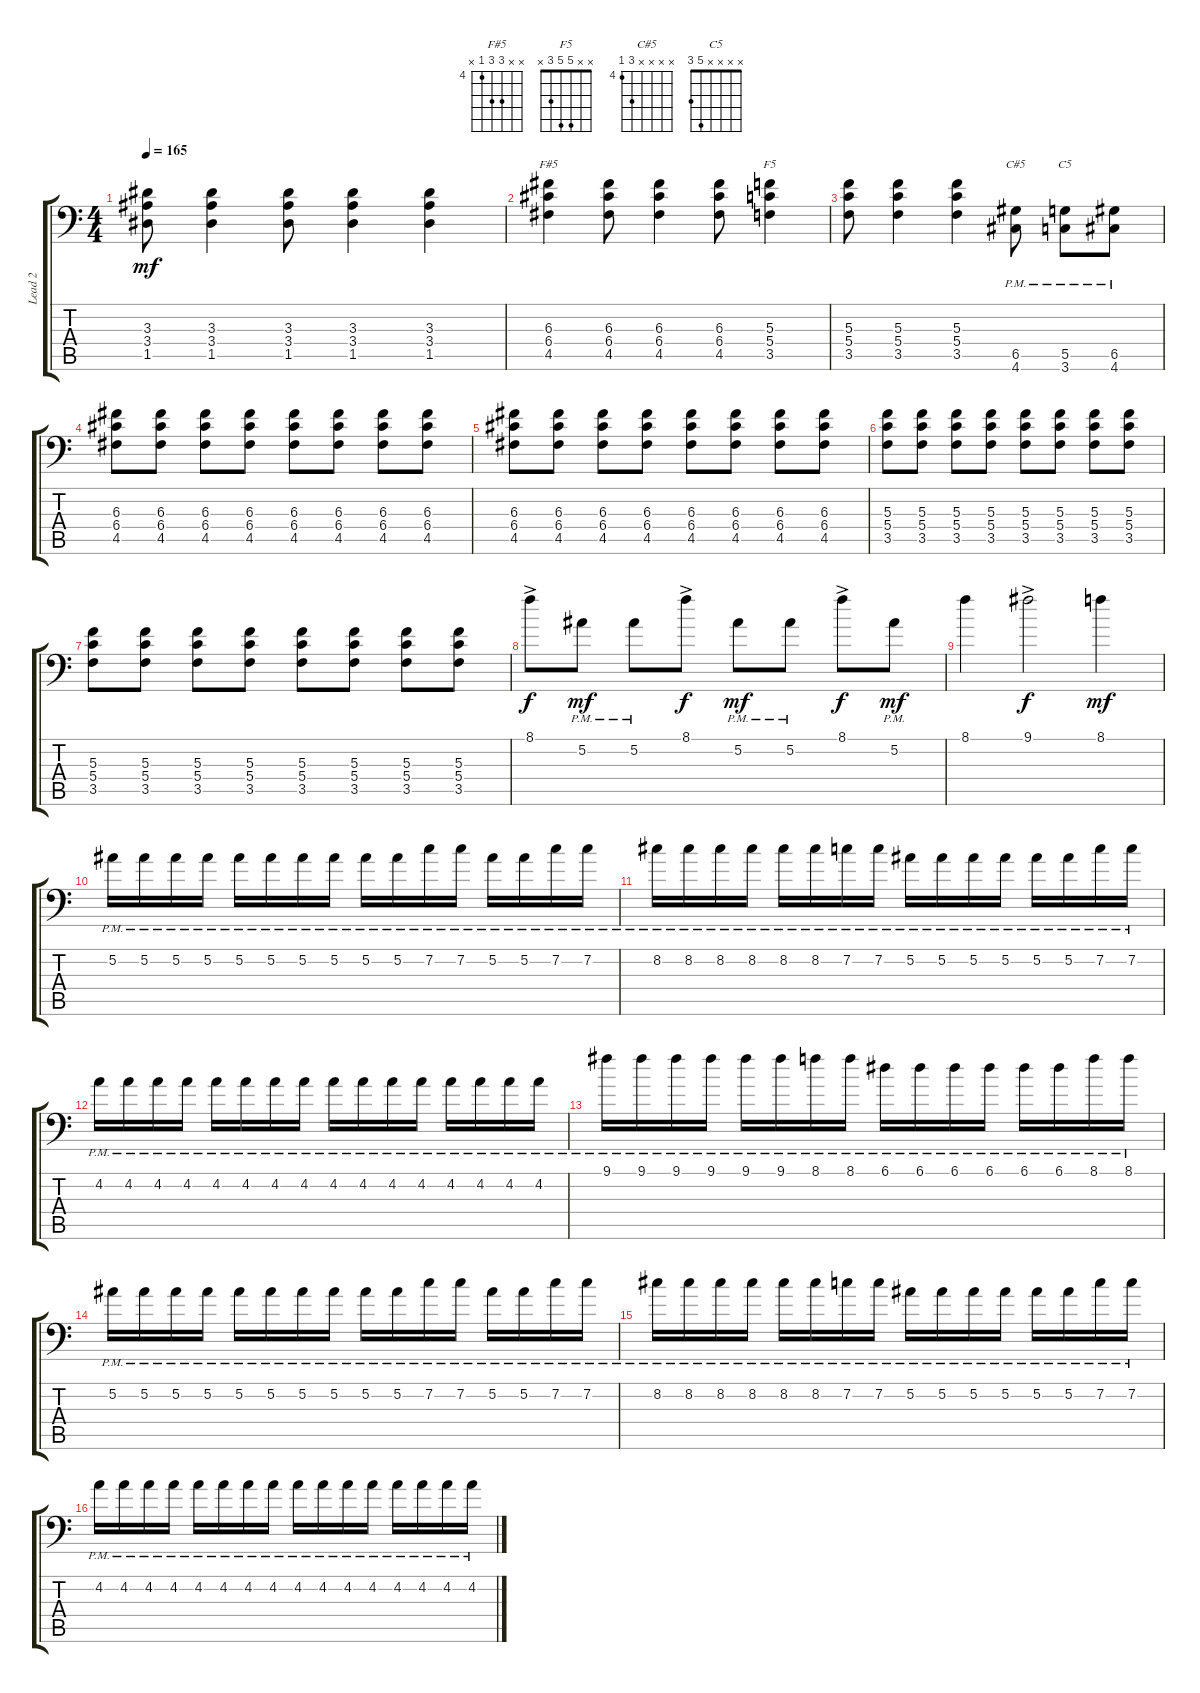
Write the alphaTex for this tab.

\track ("Lead 2" "Lead 2") {instrument overdrivenguitar}
\staff {score tabs}
\tuning (A3 F3 C3 G2 D2 A1) {hide}
\chord ("F#5" x x 6 6 4 x) {firstfret 4}
\chord ("F5" x x 5 5 3 x)
\chord ("C#5" x x x x 6 4) {firstfret 4}
\chord ("C5" x x x x 5 3)
\ts (4 4)
\tempo 165
\clef f4
\ks c
(3.3 3.4 1.5).8{dy mf} (3.3 3.4 1.5).4 (3.3 3.4 1.5).8 (3.3 3.4 1.5).4 (3.3 3.4 1.5).4 |
(6.3 6.4 4.5).4{ch "F#5"} (6.3 6.4 4.5).8 (6.3 6.4 4.5).4 (6.3 6.4 4.5).8 (5.3 5.4 3.5).4{ch "F5"} |
(5.3 5.4 3.5).8 (5.3 5.4 3.5).4 (5.3 5.4 3.5).4 (6.5{pm} 4.6{pm}).8{ch "C#5"} (5.5{pm} 3.6{pm}).8{ch "C5"} (6.5{pm} 4.6{pm}).8 |
(6.3 6.4 4.5).8 (6.3 6.4 4.5).8 (6.3 6.4 4.5).8 (6.3 6.4 4.5).8 (6.3 6.4 4.5).8 (6.3 6.4 4.5).8 (6.3 6.4 4.5).8 (6.3 6.4 4.5).8 |
(6.3 6.4 4.5).8 (6.3 6.4 4.5).8 (6.3 6.4 4.5).8 (6.3 6.4 4.5).8 (6.3 6.4 4.5).8 (6.3 6.4 4.5).8 (6.3 6.4 4.5).8 (6.3 6.4 4.5).8 |
(5.3 5.4 3.5).8 (5.3 5.4 3.5).8 (5.3 5.4 3.5).8 (5.3 5.4 3.5).8 (5.3 5.4 3.5).8 (5.3 5.4 3.5).8 (5.3 5.4 3.5).8 (5.3 5.4 3.5).8 |
(5.3 5.4 3.5).8 (5.3 5.4 3.5).8 (5.3 5.4 3.5).8 (5.3 5.4 3.5).8 (5.3 5.4 3.5).8 (5.3 5.4 3.5).8 (5.3 5.4 3.5).8 (5.3 5.4 3.5).8 |
8.1{ac}.8{dy f} 5.2{pm}.8{dy mf} 5.2{pm}.8 8.1{ac}.8{dy f} 5.2{pm}.8{dy mf} 5.2{pm}.8 8.1{ac}.8{dy f} 5.2{pm}.8{dy mf} |
8.1.4 9.1{ac}.2{dy f} 8.1.4{dy mf} |
5.2{pm}.16 5.2{pm}.16 5.2{pm}.16 5.2{pm}.16 5.2{pm}.16 5.2{pm}.16 5.2{pm}.16 5.2{pm}.16 5.2{pm}.16 5.2{pm}.16 7.2{pm}.16 7.2{pm}.16 5.2{pm}.16 5.2{pm}.16 7.2{pm}.16 7.2{pm}.16 |
8.2{pm}.16 8.2{pm}.16 8.2{pm}.16 8.2{pm}.16 8.2{pm}.16 8.2{pm}.16 7.2{pm}.16 7.2{pm}.16 5.2{pm}.16 5.2{pm}.16 5.2{pm}.16 5.2{pm}.16 5.2{pm}.16 5.2{pm}.16 7.2{pm}.16 7.2{pm}.16 |
4.2{pm}.16 4.2{pm}.16 4.2{pm}.16 4.2{pm}.16 4.2{pm}.16 4.2{pm}.16 4.2{pm}.16 4.2{pm}.16 4.2{pm}.16 4.2{pm}.16 4.2{pm}.16 4.2{pm}.16 4.2{pm}.16 4.2{pm}.16 4.2{pm}.16 4.2{pm}.16 |
9.1{pm}.16 9.1{pm}.16 9.1{pm}.16 9.1{pm}.16 9.1{pm}.16 9.1{pm}.16 8.1{pm}.16 8.1{pm}.16 6.1{pm}.16 6.1{pm}.16 6.1{pm}.16 6.1{pm}.16 6.1{pm}.16 6.1{pm}.16 8.1{pm}.16 8.1{pm}.16 |
5.2{pm}.16 5.2{pm}.16 5.2{pm}.16 5.2{pm}.16 5.2{pm}.16 5.2{pm}.16 5.2{pm}.16 5.2{pm}.16 5.2{pm}.16 5.2{pm}.16 7.2{pm}.16 7.2{pm}.16 5.2{pm}.16 5.2{pm}.16 7.2{pm}.16 7.2{pm}.16 |
8.2{pm}.16 8.2{pm}.16 8.2{pm}.16 8.2{pm}.16 8.2{pm}.16 8.2{pm}.16 7.2{pm}.16 7.2{pm}.16 5.2{pm}.16 5.2{pm}.16 5.2{pm}.16 5.2{pm}.16 5.2{pm}.16 5.2{pm}.16 7.2{pm}.16 7.2{pm}.16 |
4.2{pm}.16 4.2{pm}.16 4.2{pm}.16 4.2{pm}.16 4.2{pm}.16 4.2{pm}.16 4.2{pm}.16 4.2{pm}.16 4.2{pm}.16 4.2{pm}.16 4.2{pm}.16 4.2{pm}.16 4.2{pm}.16 4.2{pm}.16 4.2{pm}.16 4.2{pm}.16
